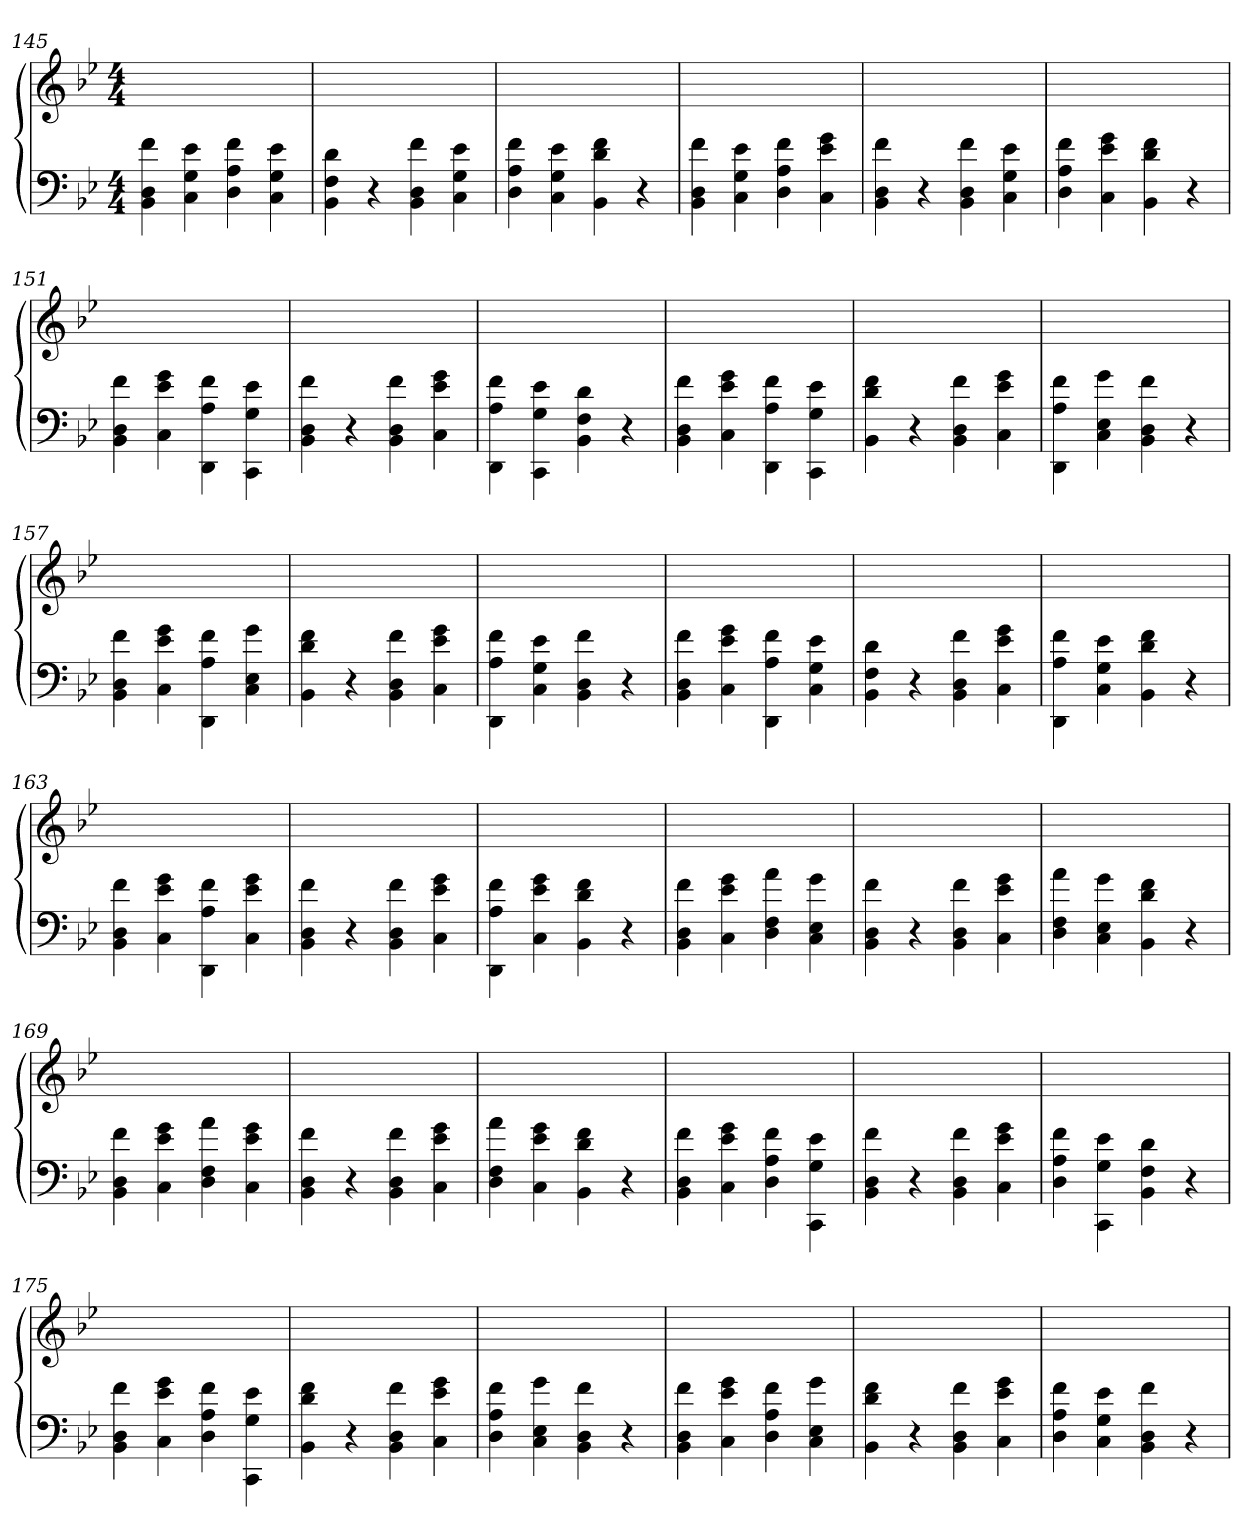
**kern	**kern
*part2	*part1
*staff2	*staff1
*clefF4	*clefG2
*k[b-e-]	*k[b-e-]
*B-:	*B-:
*M4/4	*M4/4
=145	=145
4BB- 4D 4f	1ryy
4C 4G 4e-	.
4D 4A 4f	.
4C 4G 4e-	.
=146	=146
4BB- 4F 4d	1ryy
4r	.
4BB- 4D 4f	.
4C 4G 4e-	.
=147	=147
4D 4A 4f	1ryy
4C 4G 4e-	.
4BB- 4d 4f	.
4r	.
=148	=148
4BB- 4D 4f	1ryy
4C 4G 4e-	.
4D 4A 4f	.
4C 4e- 4g	.
=149	=149
4BB- 4D 4f	1ryy
4r	.
4BB- 4D 4f	.
4C 4G 4e-	.
=150	=150
4D 4A 4f	1ryy
4C 4e- 4g	.
4BB- 4d 4f	.
4r	.
=151	=151
4BB- 4D 4f	1ryy
4C 4e- 4g	.
4DD 4A 4f	.
4CC 4G 4e-	.
=152	=152
4BB- 4D 4f	1ryy
4r	.
4BB- 4D 4f	.
4C 4e- 4g	.
=153	=153
4DD 4A 4f	1ryy
4CC 4G 4e-	.
4BB- 4F 4d	.
4r	.
=154	=154
4BB- 4D 4f	1ryy
4C 4e- 4g	.
4DD 4A 4f	.
4CC 4G 4e-	.
=155	=155
4BB- 4d 4f	1ryy
4r	.
4BB- 4D 4f	.
4C 4e- 4g	.
=156	=156
4DD 4A 4f	1ryy
4C 4E- 4g	.
4BB- 4D 4f	.
4r	.
=157	=157
4BB- 4D 4f	1ryy
4C 4e- 4g	.
4DD 4A 4f	.
4C 4E- 4g	.
=158	=158
4BB- 4d 4f	1ryy
4r	.
4BB- 4D 4f	.
4C 4e- 4g	.
=159	=159
4DD 4A 4f	1ryy
4C 4G 4e-	.
4BB- 4D 4f	.
4r	.
=160	=160
4BB- 4D 4f	1ryy
4C 4e- 4g	.
4DD 4A 4f	.
4C 4G 4e-	.
=161	=161
4BB- 4F 4d	1ryy
4r	.
4BB- 4D 4f	.
4C 4e- 4g	.
=162	=162
4DD 4A 4f	1ryy
4C 4G 4e-	.
4BB- 4d 4f	.
4r	.
=163	=163
4BB- 4D 4f	1ryy
4C 4e- 4g	.
4DD 4A 4f	.
4C 4e- 4g	.
=164	=164
4BB- 4D 4f	1ryy
4r	.
4BB- 4D 4f	.
4C 4e- 4g	.
=165	=165
4DD 4A 4f	1ryy
4C 4e- 4g	.
4BB- 4d 4f	.
4r	.
=166	=166
4BB- 4D 4f	1ryy
4C 4e- 4g	.
4D 4F 4a	.
4C 4E- 4g	.
=167	=167
4BB- 4D 4f	1ryy
4r	.
4BB- 4D 4f	.
4C 4e- 4g	.
=168	=168
4D 4F 4a	1ryy
4C 4E- 4g	.
4BB- 4d 4f	.
4r	.
=169	=169
4BB- 4D 4f	1ryy
4C 4e- 4g	.
4D 4F 4a	.
4C 4e- 4g	.
=170	=170
4BB- 4D 4f	1ryy
4r	.
4BB- 4D 4f	.
4C 4e- 4g	.
=171	=171
4D 4F 4a	1ryy
4C 4e- 4g	.
4BB- 4d 4f	.
4r	.
=172	=172
4BB- 4D 4f	1ryy
4C 4e- 4g	.
4D 4A 4f	.
4CC 4G 4e-	.
=173	=173
4BB- 4D 4f	1ryy
4r	.
4BB- 4D 4f	.
4C 4e- 4g	.
=174	=174
4D 4A 4f	1ryy
4CC 4G 4e-	.
4BB- 4F 4d	.
4r	.
=175	=175
4BB- 4D 4f	1ryy
4C 4e- 4g	.
4D 4A 4f	.
4CC 4G 4e-	.
=176	=176
4BB- 4d 4f	1ryy
4r	.
4BB- 4D 4f	.
4C 4e- 4g	.
=177	=177
4D 4A 4f	1ryy
4C 4E- 4g	.
4BB- 4D 4f	.
4r	.
=178	=178
4BB- 4D 4f	1ryy
4C 4e- 4g	.
4D 4A 4f	.
4C 4E- 4g	.
=179	=179
4BB- 4d 4f	1ryy
4r	.
4BB- 4D 4f	.
4C 4e- 4g	.
=180	=180
4D 4A 4f	1ryy
4C 4G 4e-	.
4BB- 4D 4f	.
4r	.
=	=
*-	*-
